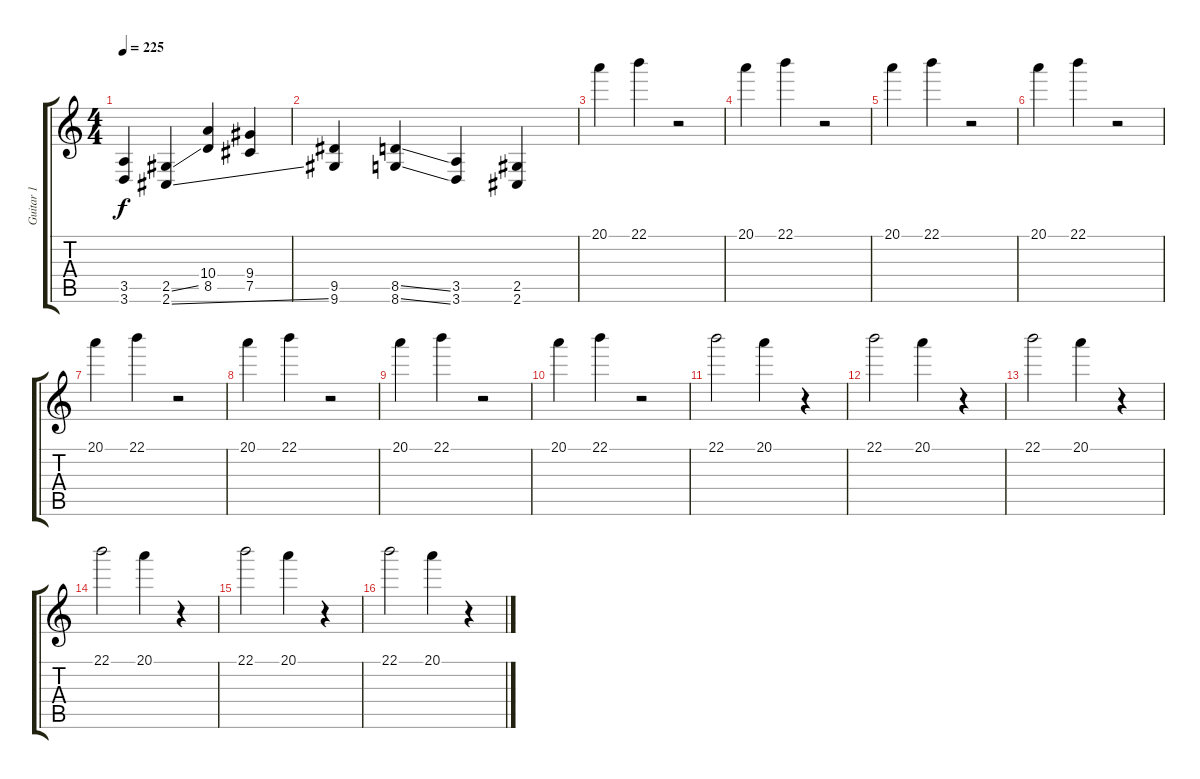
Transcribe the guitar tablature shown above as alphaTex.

\track ("Guitar 1" "Guitar 1") {instrument overdrivenguitar}
\staff {score tabs}
\tuning (Db4 Ab3 E3 B2 Gb2 B1) {hide}
\ts (4 4)
\tempo 225
\clef g2
\ks c
(3.5 3.6).4{dy f} (2.5{ss} 2.6{ss}).4 (10.4 8.5).4 (9.4 7.5).4 |
(9.5 9.6).4 (8.5{ss} 8.6{ss}).4 (3.5 3.6).4 (2.5 2.6).4 |
20.1.4 22.1.4 r.2 |
20.1.4 22.1.4 r.2 |
20.1.4 22.1.4 r.2 |
20.1.4 22.1.4 r.2 |
20.1.4 22.1.4 r.2 |
20.1.4 22.1.4 r.2 |
20.1.4 22.1.4 r.2 |
20.1.4 22.1.4 r.2 |
22.1.2 20.1.4 r.4 |
22.1.2 20.1.4 r.4 |
22.1.2 20.1.4 r.4 |
22.1.2 20.1.4 r.4 |
22.1.2 20.1.4 r.4 |
22.1.2 20.1.4 r.4
